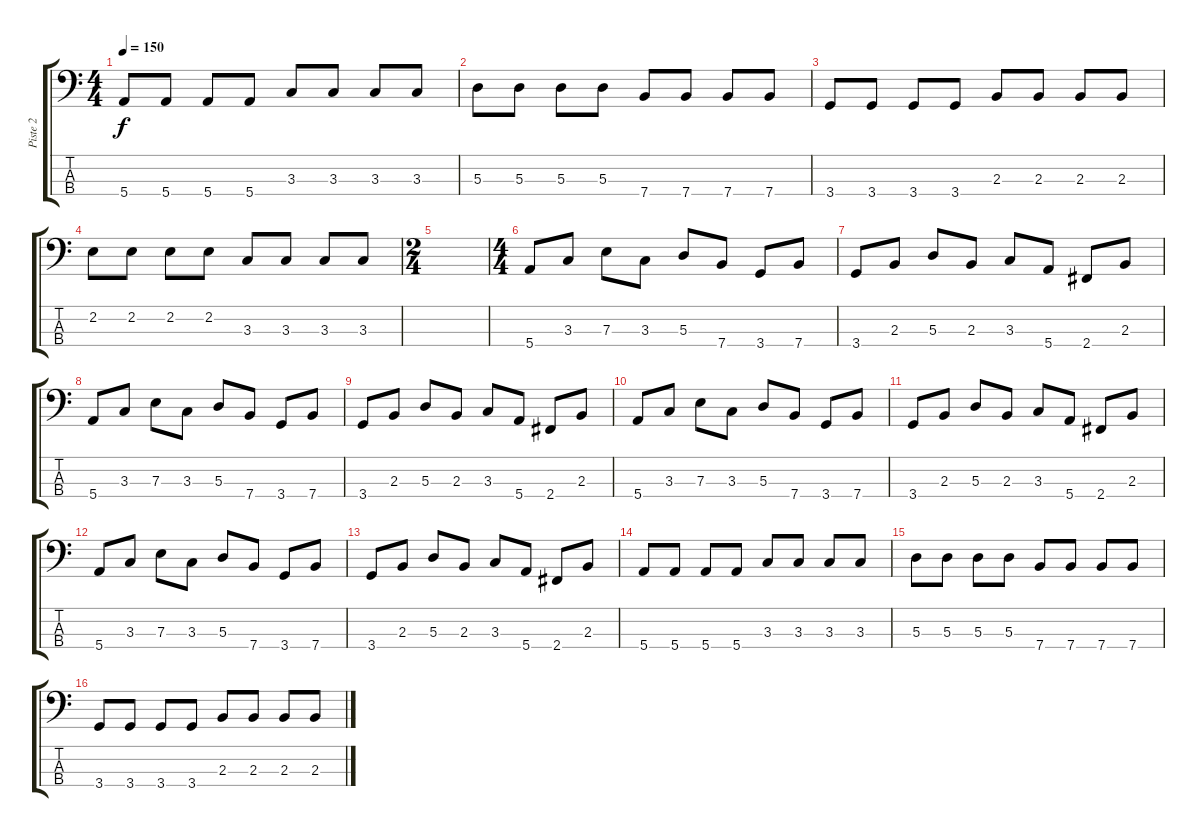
\track ("Piste 2" "Piste 2") {instrument electricbasspick}
\staff {score tabs}
\tuning (G2 D2 A1 E1) {hide}
\ts (4 4)
\tempo 150
\clef f4
\ks c
5.4.8{dy f} 5.4.8 5.4.8 5.4.8 3.3.8 3.3.8 3.3.8 3.3.8 |
5.3.8 5.3.8 5.3.8 5.3.8 7.4.8 7.4.8 7.4.8 7.4.8 |
3.4.8 3.4.8 3.4.8 3.4.8 2.3.8 2.3.8 2.3.8 2.3.8 |
2.2.8 2.2.8 2.2.8 2.2.8 3.3.8 3.3.8 3.3.8 3.3.8 |
\ts (2 4)
|
\ts (4 4)
5.4.8 3.3.8 7.3.8 3.3.8 5.3.8 7.4.8 3.4.8 7.4.8 |
3.4.8 2.3.8 5.3.8 2.3.8 3.3.8 5.4.8 2.4.8 2.3.8 |
5.4.8 3.3.8 7.3.8 3.3.8 5.3.8 7.4.8 3.4.8 7.4.8 |
3.4.8 2.3.8 5.3.8 2.3.8 3.3.8 5.4.8 2.4.8 2.3.8 |
5.4.8 3.3.8 7.3.8 3.3.8 5.3.8 7.4.8 3.4.8 7.4.8 |
3.4.8 2.3.8 5.3.8 2.3.8 3.3.8 5.4.8 2.4.8 2.3.8 |
5.4.8 3.3.8 7.3.8 3.3.8 5.3.8 7.4.8 3.4.8 7.4.8 |
3.4.8 2.3.8 5.3.8 2.3.8 3.3.8 5.4.8 2.4.8 2.3.8 |
5.4.8 5.4.8 5.4.8 5.4.8 3.3.8 3.3.8 3.3.8 3.3.8 |
5.3.8 5.3.8 5.3.8 5.3.8 7.4.8 7.4.8 7.4.8 7.4.8 |
3.4.8 3.4.8 3.4.8 3.4.8 2.3.8 2.3.8 2.3.8 2.3.8
